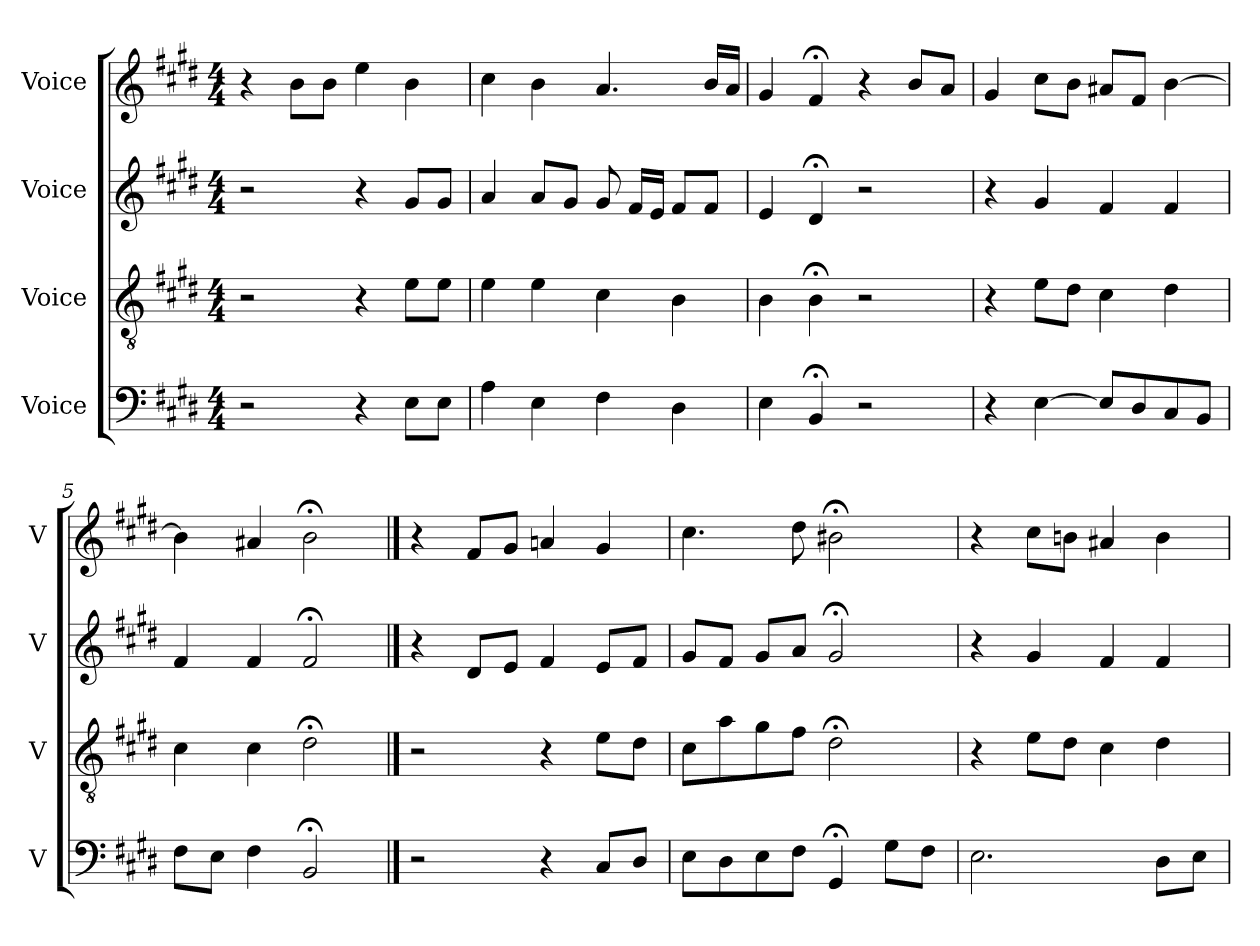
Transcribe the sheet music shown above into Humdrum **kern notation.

**kern	**kern	**kern	**kern
*part4	*part3	*part2	*part1
*staff4	*staff3	*staff2	*staff1
*I"Voice	*I"Voice	*I"Voice	*I"Voice
*I'V	*I'V	*I'V	*I'V
*clefF4	*clefGv2	*clefG2	*clefG2
*k[f#c#g#d#]	*k[f#c#g#d#]	*k[f#c#g#d#]	*k[f#c#g#d#]
*M4/4	*M4/4	*M4/4	*M4/4
*MM100	*MM100	*MM100	*MM100
=1	=1	=1	=1
2r	2r	2r	4r
.	.	.	8b\L
.	.	.	8b\J
4r	4r	4r	4ee\
8E\L	8e\L	8g#/L	4b\
8E\J	8e\J	8g#/J	.
=2	=2	=2	=2
4A\	4e\	4a/	4cc#\
4E\	4e\	8a/L	4b\
.	.	8g#/J	.
4F#\	4c#\	8g#/	4.a/
.	.	16f#/LL	.
.	.	16e/JJ	.
4D#\	4B\	8f#/L	.
.	.	8f#/J	16b/LL
.	.	.	16a/JJ
=3	=3	=3	=3
4E\	4B\	4e/	4g#/
4BB;/	4B;\	4d#;/	4f#;/
2r	2r	2r	4r
.	.	.	8b/L
.	.	.	8a/J
=4	=4	=4	=4
4r	4r	4r	4g#/
[4E\	8e\L	4g#/	8cc#\L
.	8d#\J	.	8b\J
8E/L]	4c#\	4f#/	8a#X/L
8D#/	.	.	8f#/J
8C#/	4d#\	4f#/	[4b\
8BB/J	.	.	.
!!LO:LB:g=z
=5	=5	=5	=5
8F#\L	4c#\	4f#/	4b\]
8E\J	.	.	.
4F#\	4c#\	4f#/	4a#X/
2BB;/	2d#;\	2f#;/	2b;\
==6	==6	==6	==6
2r	2r	4r	4r
.	.	8d#/L	8f#/L
.	.	8e/J	8g#/J
4r	4r	4f#/	4an/
8C#/L	8e\L	8e/L	4g#/
8D#/J	8d#\J	8f#/J	.
=7	=7	=7	=7
8E\L	8c#\L	8g#/L	4.cc#\
8D#\	8a\	8f#/J	.
8E\	8g#\	8g#/L	.
8F#\J	8f#\J	8a/J	8dd#\
4GG#;/	2d#;\	2g#;/	2b#X;\
8G#\L	.	.	.
8F#\J	.	.	.
=8	=8	=8	=8
2.E\	4r	4r	4r
.	8e\L	4g#/	8cc#\L
.	8d#\J	.	8bn\J
.	4c#\	4f#/	4a#X/
8D#\L	4d#\	4f#/	4b\
8E\J	.	.	.
=	=	=	=
*-	*-	*-	*-
